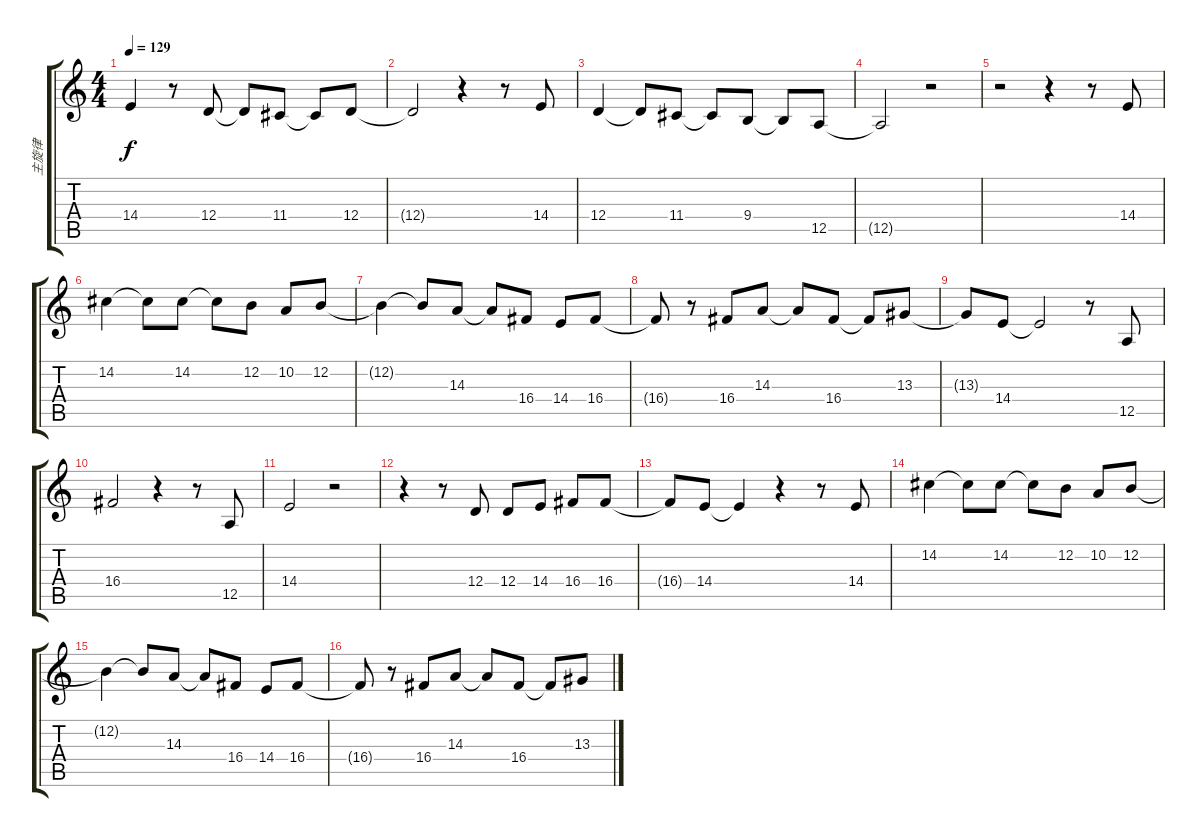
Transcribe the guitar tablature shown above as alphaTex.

\track ("主旋律" "主旋律") {instrument flute}
\staff {score tabs}
\tuning (E4 B3 G3 D3 A2 E2) {hide}
\ts (4 4)
\tempo 129
\clef g2
\ks c
14.4.4{dy f} r.8 12.4.8 12.4{t}.8 11.4.8 11.4{t}.8 12.4.8 |
12.4{t}.2 r.4 r.8 14.4.8 |
12.4.4 12.4{t}.8 11.4.8 11.4{t}.8 9.4.8 9.4{t}.8 12.5.8 |
12.5{t}.2 r.2 |
r.2 r.4 r.8 14.4.8 |
14.2.4 14.2{t}.8 14.2.8 14.2{t}.8 12.2.8 10.2.8 12.2.8 |
12.2{t}.4 12.2{t}.8 14.3.8 14.3{t}.8 16.4.8 14.4.8 16.4.8 |
16.4{t}.8 r.8 16.4.8 14.3.8 14.3{t}.8 16.4.8 16.4{t}.8 13.3.8 |
13.3{t}.8 14.4.8 14.4{t}.2 r.8 12.5.8 |
16.4.2 r.4 r.8 12.5.8 |
14.4.2 r.2 |
r.4 r.8 12.4.8 12.4.8 14.4.8 16.4.8 16.4.8 |
16.4{t}.8 14.4.8 14.4{t}.4 r.4 r.8 14.4.8 |
14.2.4 14.2{t}.8 14.2.8 14.2{t}.8 12.2.8 10.2.8 12.2.8 |
12.2{t}.4 12.2{t}.8 14.3.8 14.3{t}.8 16.4.8 14.4.8 16.4.8 |
16.4{t}.8 r.8 16.4.8 14.3.8 14.3{t}.8 16.4.8 16.4{t}.8 13.3.8
